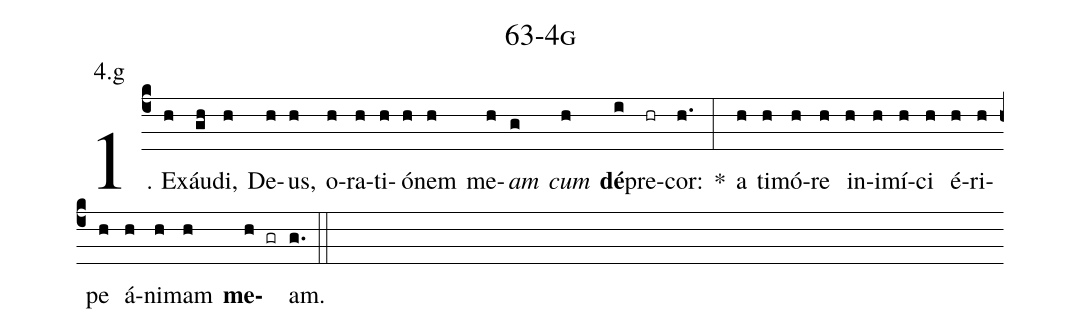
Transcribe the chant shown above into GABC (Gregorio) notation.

name: 63-4g;
annotation: 4.g;
%%
(c4)1. Ex(h)áu(gh)di,(h) De(h)us,(h) o(h)ra(h)ti(h)ó(h)nem(h) me(h)<i>am</i>(g) <i>cum</i>(h) <b>dé</b>(i)pre(hr)cor:(h.) *(:) a(h) ti(h)mó(h)re(h) in(h)i(h)mí(h)ci(h) é(h)ri(h)pe(h) á(h)ni(h)mam(h) <b>me</b>(h gr)am.(g.) (::)
